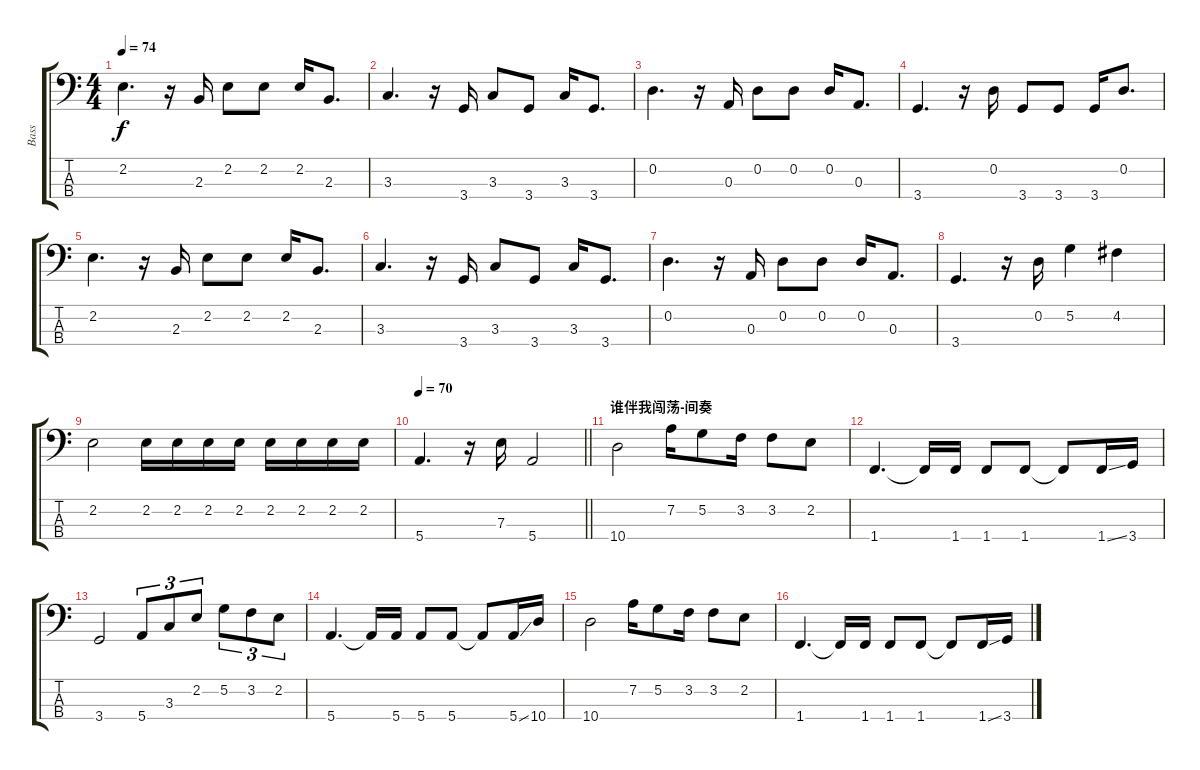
\track ("Bass" "Bass") {instrument electricbassfinger}
\staff {score tabs}
\tuning (G2 D2 A1 E1) {hide}
\ts (4 4)
\tempo 74
\clef f4
\ks c
2.2.4{d dy f} r.16 2.3.16 2.2.8 2.2.8 2.2.16 2.3.8{d} |
3.3.4{d} r.16 3.4.16 3.3.8 3.4.8 3.3.16 3.4.8{d} |
0.2.4{d} r.16 0.3.16 0.2.8 0.2.8 0.2.16 0.3.8{d} |
3.4.4{d} r.16 0.2.16 3.4.8 3.4.8 3.4.16 0.2.8{d} |
2.2.4{d} r.16 2.3.16 2.2.8 2.2.8 2.2.16 2.3.8{d} |
3.3.4{d} r.16 3.4.16 3.3.8 3.4.8 3.3.16 3.4.8{d} |
0.2.4{d} r.16 0.3.16 0.2.8 0.2.8 0.2.16 0.3.8{d} |
3.4.4{d} r.16 0.2.16 5.2.4 4.2.4 |
2.2.2 2.2.16 2.2.16 2.2.16 2.2.16 2.2.16 2.2.16 2.2.16 2.2.16 |
\tempo 70
\barLineRight lightlight
5.4.4{d} r.16 7.3.16 5.4.2 |
\section ("" "谁伴我闯荡-间奏")
10.4.2 7.2.16 5.2.8 3.2.16 3.2.8 2.2.8 |
1.4.4{d} 1.4{t}.16 1.4.16 1.4.8 1.4.8 1.4{t}.8 1.4{ss}.16 3.4.16 |
3.4.2 5.4.8{tu (3 2)} 3.3.8{tu (3 2)} 2.2.8{tu (3 2)} 5.2.8{tu (3 2)} 3.2.8{tu (3 2)} 2.2.8{tu (3 2)} |
5.4.4{d} 5.4{t}.16 5.4.16 5.4.8 5.4.8 5.4{t}.8 5.4{ss}.16 10.4.16 |
10.4.2 7.2.16 5.2.8 3.2.16 3.2.8 2.2.8 |
1.4.4{d} 1.4{t}.16 1.4.16 1.4.8 1.4.8 1.4{t}.8 1.4{ss}.16 3.4.16
